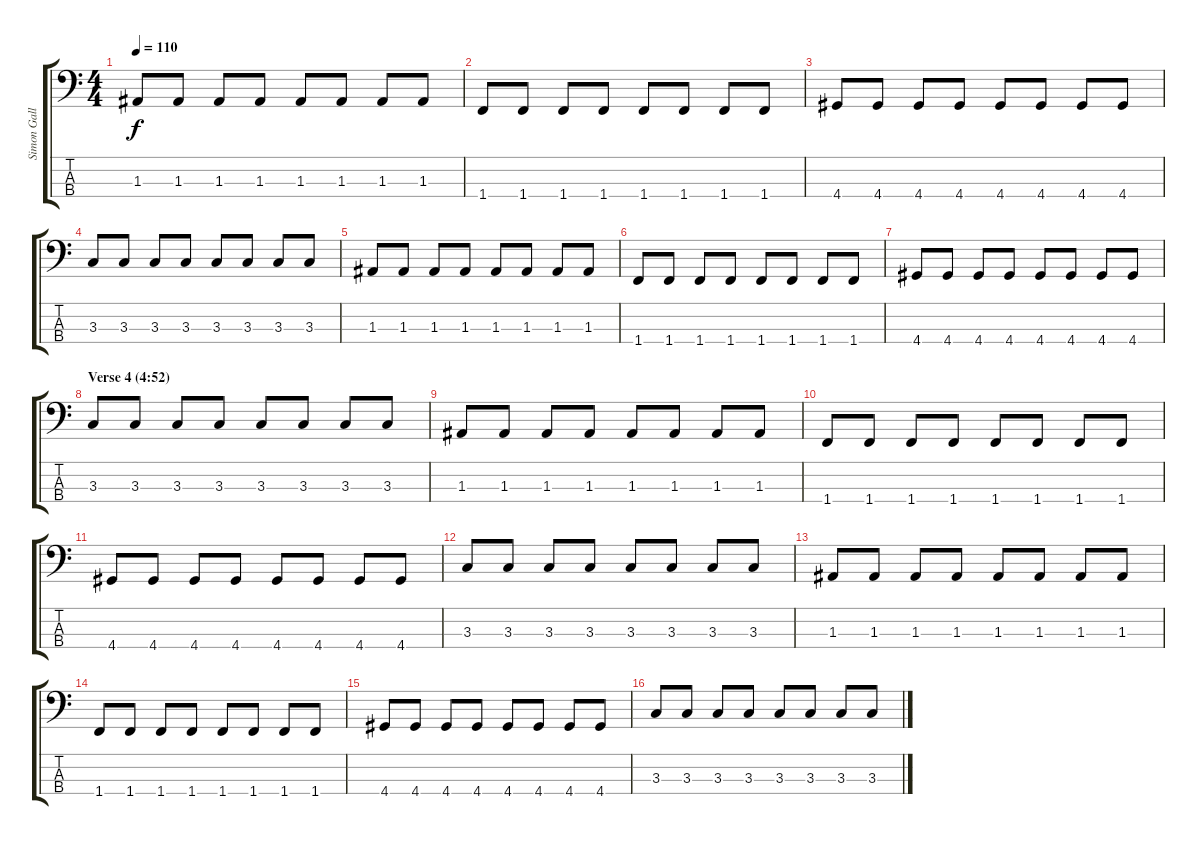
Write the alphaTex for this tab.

\track ("Simon Gallup (bass)" "Simon Gall") {instrument electricbasspick}
\staff {score tabs}
\tuning (G2 D2 A1 E1) {hide}
\ts (4 4)
\tempo 110
\clef f4
\ks c
1.3.8{dy f} 1.3.8 1.3.8 1.3.8 1.3.8 1.3.8 1.3.8 1.3.8 |
1.4.8 1.4.8 1.4.8 1.4.8 1.4.8 1.4.8 1.4.8 1.4.8 |
4.4.8 4.4.8 4.4.8 4.4.8 4.4.8 4.4.8 4.4.8 4.4.8 |
3.3.8 3.3.8 3.3.8 3.3.8 3.3.8 3.3.8 3.3.8 3.3.8 |
1.3.8 1.3.8 1.3.8 1.3.8 1.3.8 1.3.8 1.3.8 1.3.8 |
1.4.8 1.4.8 1.4.8 1.4.8 1.4.8 1.4.8 1.4.8 1.4.8 |
4.4.8 4.4.8 4.4.8 4.4.8 4.4.8 4.4.8 4.4.8 4.4.8 |
\section ("" "Verse 4 (4:52)")
3.3.8 3.3.8 3.3.8 3.3.8 3.3.8 3.3.8 3.3.8 3.3.8 |
1.3.8 1.3.8 1.3.8 1.3.8 1.3.8 1.3.8 1.3.8 1.3.8 |
1.4.8 1.4.8 1.4.8 1.4.8 1.4.8 1.4.8 1.4.8 1.4.8 |
4.4.8 4.4.8 4.4.8 4.4.8 4.4.8 4.4.8 4.4.8 4.4.8 |
3.3.8 3.3.8 3.3.8 3.3.8 3.3.8 3.3.8 3.3.8 3.3.8 |
1.3.8 1.3.8 1.3.8 1.3.8 1.3.8 1.3.8 1.3.8 1.3.8 |
1.4.8 1.4.8 1.4.8 1.4.8 1.4.8 1.4.8 1.4.8 1.4.8 |
4.4.8 4.4.8 4.4.8 4.4.8 4.4.8 4.4.8 4.4.8 4.4.8 |
3.3.8 3.3.8 3.3.8 3.3.8 3.3.8 3.3.8 3.3.8 3.3.8
